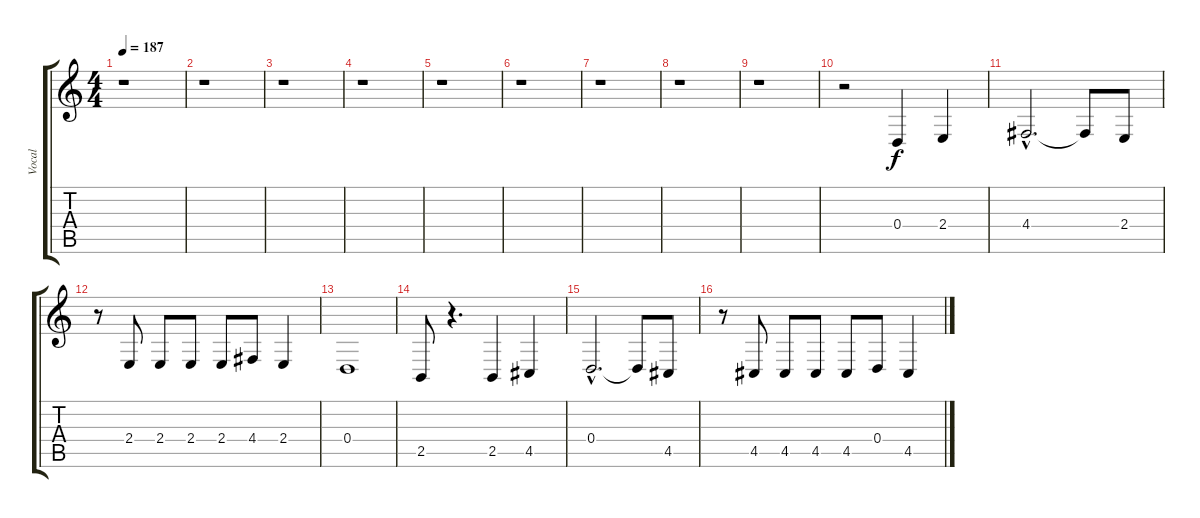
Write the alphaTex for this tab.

\track ("Vocal" "Vocal") {instrument oboe}
\staff {score tabs}
\tuning (E4 B3 G3 D3 A2 E2) {hide}
\ts (4 4)
\tempo 187
\clef g2
\ks c
r.1{dy f} |
r.1 |
r.1 |
r.1 |
r.1 |
r.1 |
r.1 |
r.1 |
r.1 |
r.2 0.4.4 2.4.4 |
4.4{hac}.2{d} 4.4{t}.8 2.4.8 |
r.8 2.4.8 2.4.8 2.4.8 2.4.8 4.4.8 2.4.4 |
0.4.1 |
2.5.8 r.4{d} 2.5.4 4.5.4 |
0.4{hac}.2{d} 0.4{t}.8 4.5.8 |
r.8 4.5.8 4.5.8 4.5.8 4.5.8 0.4.8 4.5.4
